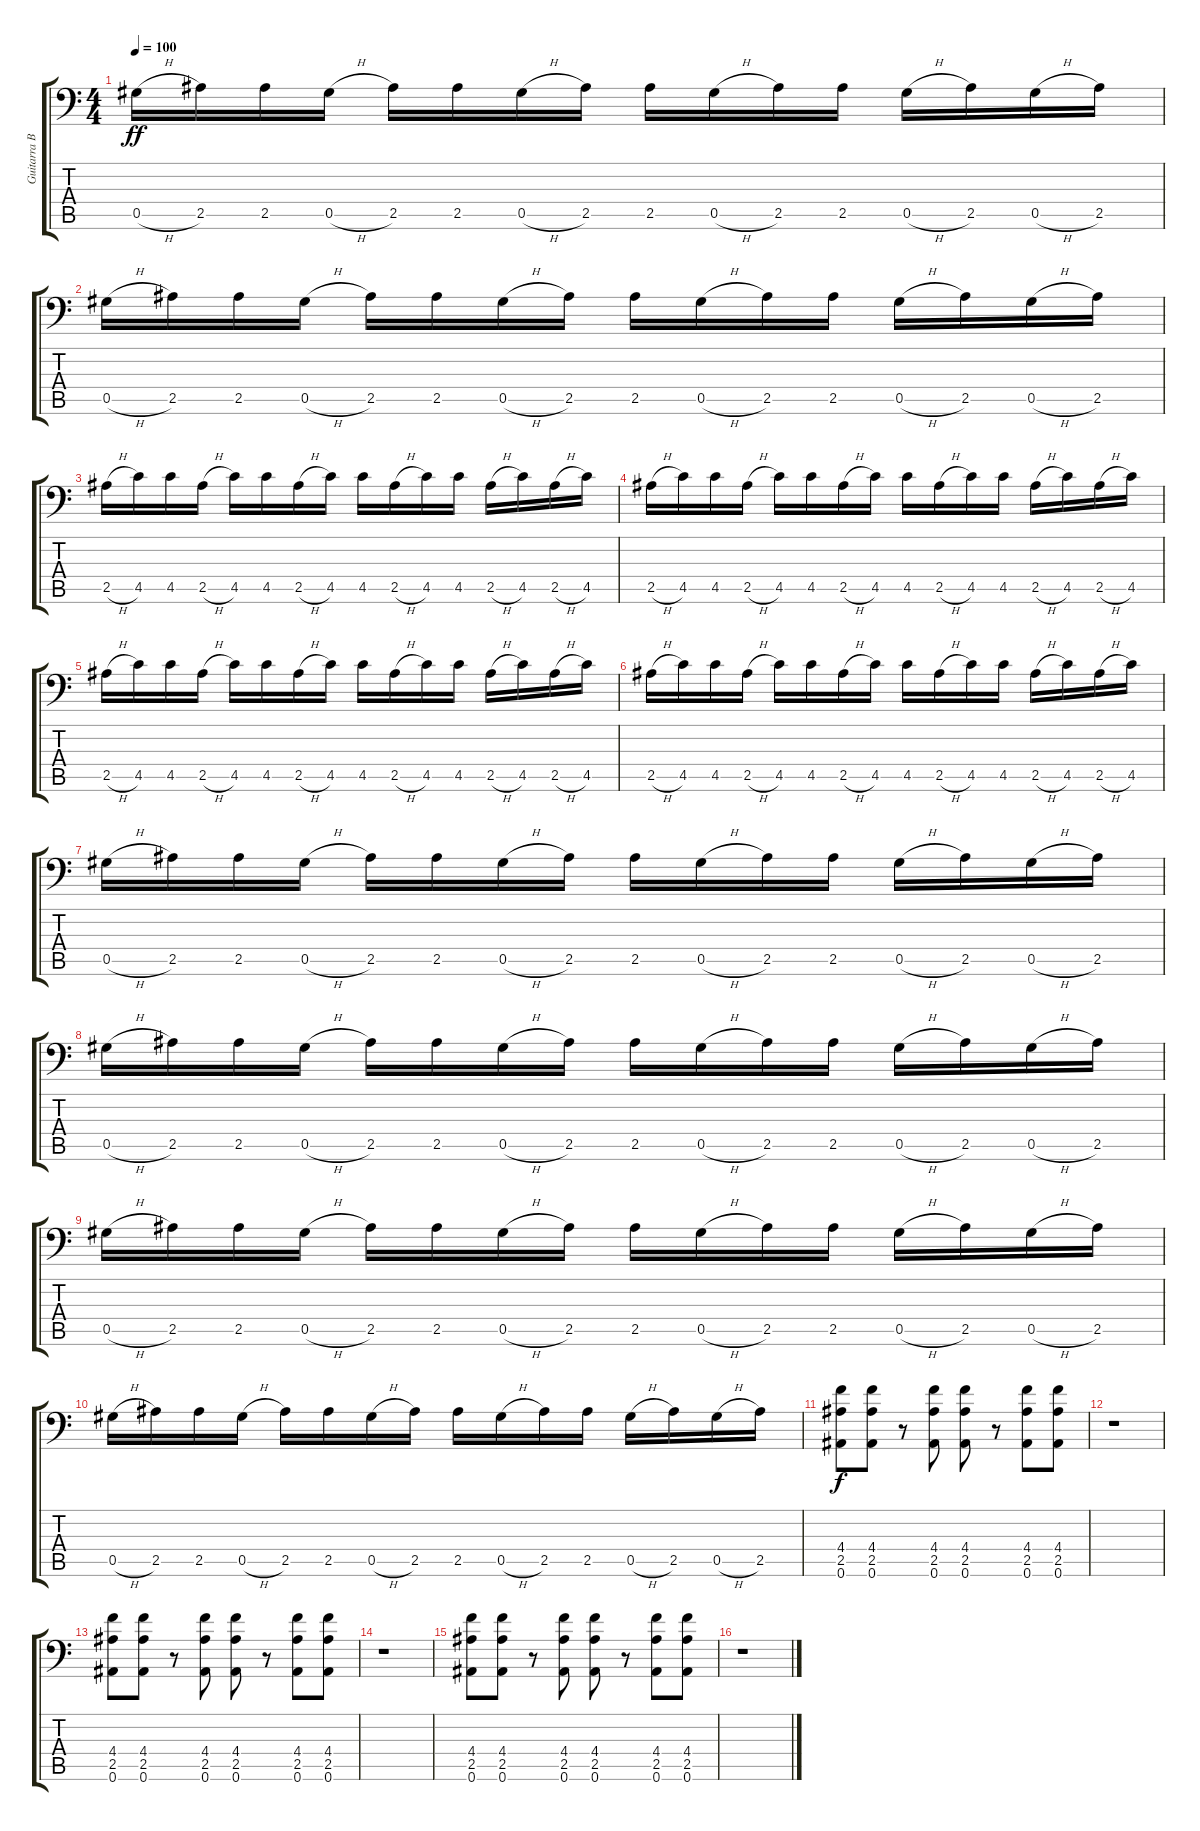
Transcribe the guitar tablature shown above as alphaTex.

\track ("Guitarra Base" "Guitarra B") {instrument distortionguitar}
\staff {score tabs}
\tuning (Eb4 Bb3 Gb3 Db3 Ab2 Bb1) {hide}
\ts (4 4)
\tempo 100
\clef f4
\ks c
0.5{h}.16{dy ff} 2.5.16 2.5.16 0.5{h}.16 2.5.16 2.5.16 0.5{h}.16 2.5.16 2.5.16 0.5{h}.16 2.5.16 2.5.16 0.5{h}.16 2.5.16 0.5{h}.16 2.5.16 |
0.5{h}.16 2.5.16 2.5.16 0.5{h}.16 2.5.16 2.5.16 0.5{h}.16 2.5.16 2.5.16 0.5{h}.16 2.5.16 2.5.16 0.5{h}.16 2.5.16 0.5{h}.16 2.5.16 |
2.5{h}.16 4.5.16 4.5.16 2.5{h}.16 4.5.16 4.5.16 2.5{h}.16 4.5.16 4.5.16 2.5{h}.16 4.5.16 4.5.16 2.5{h}.16 4.5.16 2.5{h}.16 4.5.16 |
2.5{h}.16 4.5.16 4.5.16 2.5{h}.16 4.5.16 4.5.16 2.5{h}.16 4.5.16 4.5.16 2.5{h}.16 4.5.16 4.5.16 2.5{h}.16 4.5.16 2.5{h}.16 4.5.16 |
2.5{h}.16 4.5.16 4.5.16 2.5{h}.16 4.5.16 4.5.16 2.5{h}.16 4.5.16 4.5.16 2.5{h}.16 4.5.16 4.5.16 2.5{h}.16 4.5.16 2.5{h}.16 4.5.16 |
2.5{h}.16 4.5.16 4.5.16 2.5{h}.16 4.5.16 4.5.16 2.5{h}.16 4.5.16 4.5.16 2.5{h}.16 4.5.16 4.5.16 2.5{h}.16 4.5.16 2.5{h}.16 4.5.16 |
0.5{h}.16 2.5.16 2.5.16 0.5{h}.16 2.5.16 2.5.16 0.5{h}.16 2.5.16 2.5.16 0.5{h}.16 2.5.16 2.5.16 0.5{h}.16 2.5.16 0.5{h}.16 2.5.16 |
0.5{h}.16 2.5.16 2.5.16 0.5{h}.16 2.5.16 2.5.16 0.5{h}.16 2.5.16 2.5.16 0.5{h}.16 2.5.16 2.5.16 0.5{h}.16 2.5.16 0.5{h}.16 2.5.16 |
0.5{h}.16 2.5.16 2.5.16 0.5{h}.16 2.5.16 2.5.16 0.5{h}.16 2.5.16 2.5.16 0.5{h}.16 2.5.16 2.5.16 0.5{h}.16 2.5.16 0.5{h}.16 2.5.16 |
0.5{h}.16 2.5.16 2.5.16 0.5{h}.16 2.5.16 2.5.16 0.5{h}.16 2.5.16 2.5.16 0.5{h}.16 2.5.16 2.5.16 0.5{h}.16 2.5.16 0.5{h}.16 2.5.16 |
(4.4 2.5 0.6).8{dy f} (4.4 2.5 0.6).8 r.8 (4.4 2.5 0.6).8 (4.4 2.5 0.6).8 r.8 (4.4 2.5 0.6).8 (4.4 2.5 0.6).8 |
r.1 |
(4.4 2.5 0.6).8 (4.4 2.5 0.6).8 r.8 (4.4 2.5 0.6).8 (4.4 2.5 0.6).8 r.8 (4.4 2.5 0.6).8 (4.4 2.5 0.6).8 |
r.1 |
(4.4 2.5 0.6).8 (4.4 2.5 0.6).8 r.8 (4.4 2.5 0.6).8 (4.4 2.5 0.6).8 r.8 (4.4 2.5 0.6).8 (4.4 2.5 0.6).8 |
r.1
